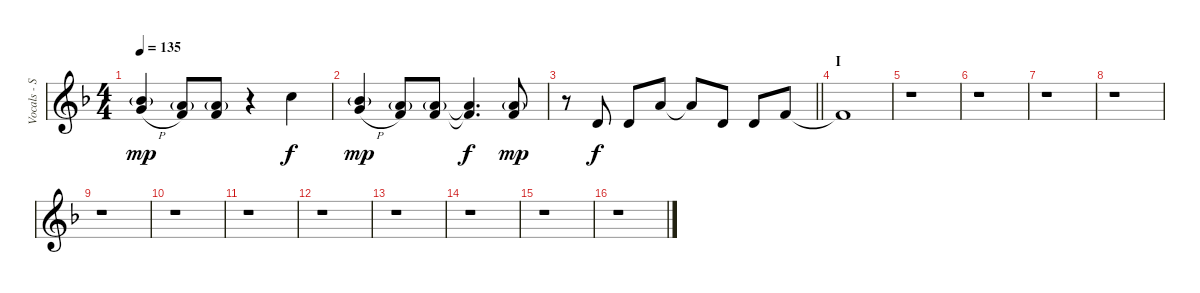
\track ("Vocals - Shou" "Vocals - S") {instrument lead6voice}
\staff {score}
\tuning (E4 B3 G3 D3 A2 E2) {hide}
\ts (4 4)
\tempo 135
\clef g2
\ks f
(6.1{h g} 8.2{h}).4{dy mp} (5.1{g} 6.2).8 (5.1{g} 6.2).8 r.4 8.1.4{dy f} |
(6.1{h g} 8.2{h}).4{dy mp} (5.1{g} 6.2).8 (5.1{g} 6.2).8 (5.1{t} 6.2{t}).4{d dy f} (5.1{g} 6.2).8{dy mp} |
\barLineRight lightlight
r.8 3.2.8{dy f} 3.2.8 5.1.8 5.1{t}.8 3.2.8 3.2.8 1.1.8 |
\section ("" "I")
1.1{t}.1 |
r.1 |
r.1 |
r.1 |
r.1 |
r.1 |
r.1 |
r.1 |
r.1 |
r.1 |
r.1 |
r.1 |
r.1
